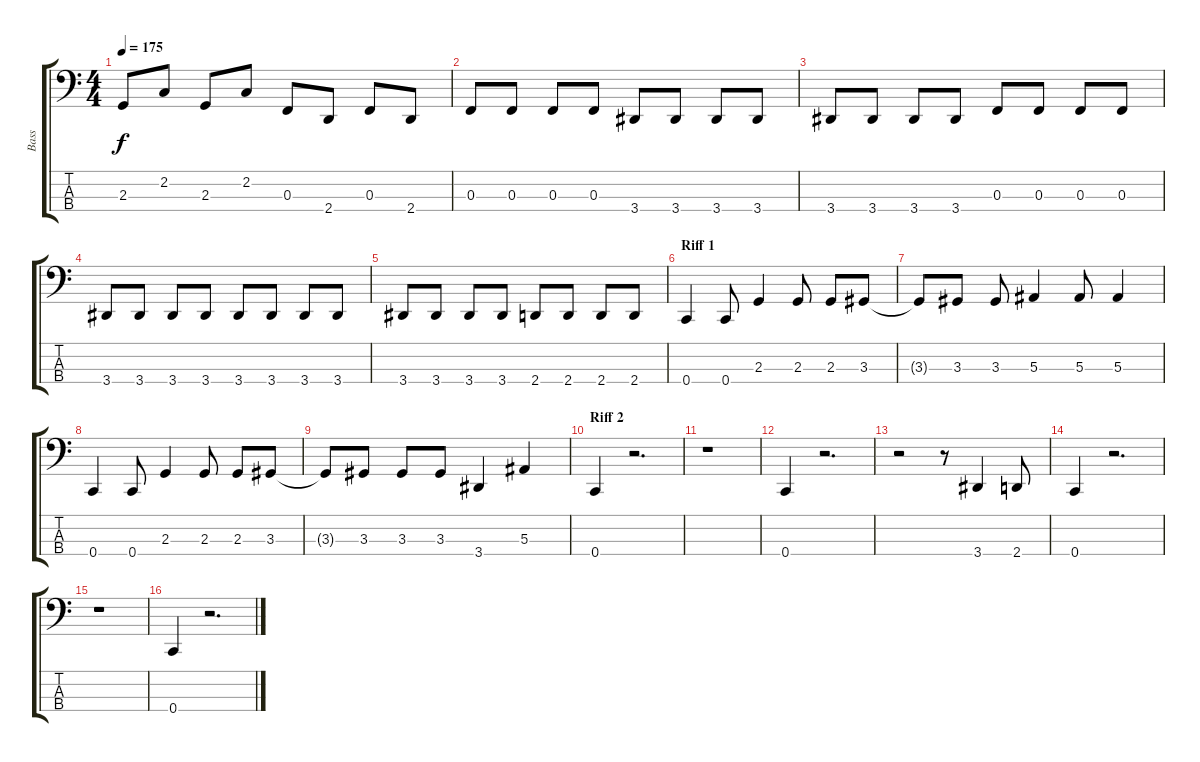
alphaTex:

\track ("Bass" "Bass") {instrument electricbassfinger}
\staff {score tabs}
\tuning (Eb2 Bb1 F1 C1) {hide}
\ts (4 4)
\tempo 175
\clef f4
\ks c
2.3.8{dy f} 2.2.8 2.3.8 2.2.8 0.3.8 2.4.8 0.3.8 2.4.8 |
0.3.8 0.3.8 0.3.8 0.3.8 3.4.8 3.4.8 3.4.8 3.4.8 |
3.4.8 3.4.8 3.4.8 3.4.8 0.3.8 0.3.8 0.3.8 0.3.8 |
3.4.8 3.4.8 3.4.8 3.4.8 3.4.8 3.4.8 3.4.8 3.4.8 |
3.4.8 3.4.8 3.4.8 3.4.8 2.4.8 2.4.8 2.4.8 2.4.8 |
\section ("" "Riff 1")
0.4.4 0.4.8 2.3.4 2.3.8 2.3.8 3.3.8 |
3.3{t}.8 3.3.8 3.3.8 5.3.4 5.3.8 5.3.4 |
0.4.4 0.4.8 2.3.4 2.3.8 2.3.8 3.3.8 |
3.3{t}.8 3.3.8 3.3.8 3.3.8 3.4.4 5.3.4 |
\section ("" "Riff 2")
0.4.4 r.2{d} |
r.1 |
0.4.4 r.2{d} |
r.2 r.8 3.4.4 2.4.8 |
0.4.4 r.2{d} |
r.1 |
0.4.4 r.2{d}
